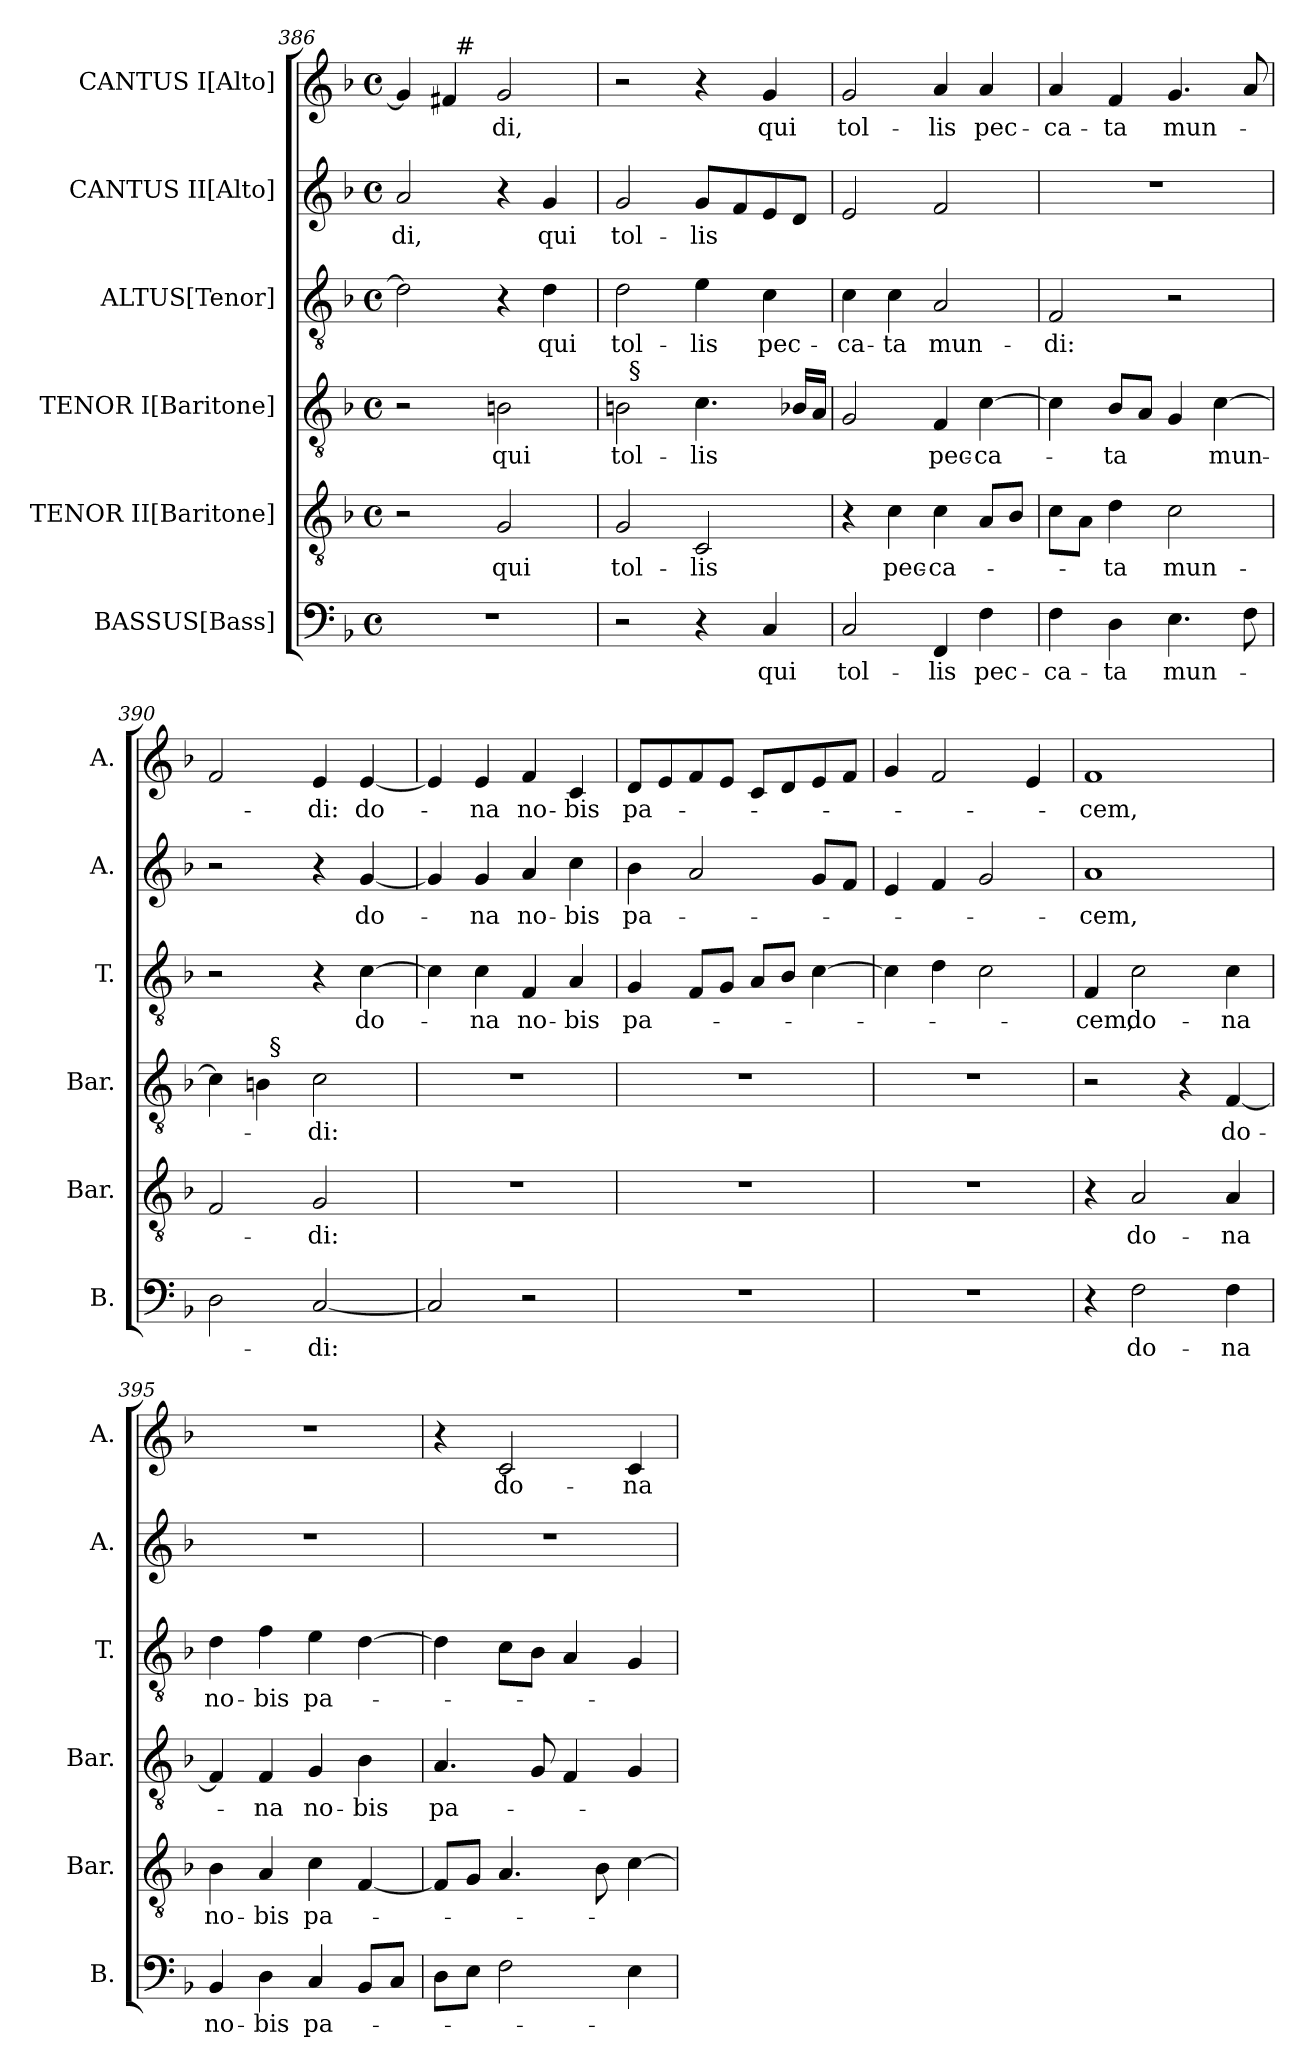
**kern	**text	**kern	**text	**kern	**text	**kern	**text	**kern	**text	**kern	**text
*part6	*part6	*part5	*part5	*part4	*part4	*part3	*part3	*part2	*part2	*part1	*part1
*staff6	*staff6	*staff5	*staff5	*staff4	*staff4	*staff3	*staff3	*staff2	*staff2	*staff1	*staff1
*I"BASSUS[Bass]	*	*I"TENOR II[Baritone]	*	*I"TENOR I[Baritone]	*	*I"ALTUS[Tenor]	*	*I"CANTUS II[Alto]	*	*I"CANTUS I[Alto]	*
*I'B.	*	*I'Bar.	*	*I'Bar.	*	*I'T.	*	*I'A.	*	*I'A.	*
*clefF4	*	*clefGv2	*	*clefGv2	*	*clefGv2	*	*clefG2	*	*clefG2	*
*	*	*ITrd7c12	*	*ITrd7c12	*	*ITrd7c12	*	*	*	*	*
*k[b-]	*	*k[b-]	*	*k[b-]	*	*k[b-]	*	*k[b-]	*	*k[b-]	*
*F:	*	*F:	*	*F:	*	*F:	*	*F:	*	*F:	*
*M4/4	*	*M4/4	*	*M4/4	*	*M4/4	*	*M4/4	*	*M4/4	*
*met(c)	*	*met(c)	*	*met(c)	*	*met(c)	*	*met(c)	*	*met(c)	*
=386	=386	=386	=386	=386	=386	=386	=386	=386	=386	=386	=386
!	!	!	!	!	!	!	!	!	!LO:LY:b	!	!
*	*	*	*	*	*	*	*	*	*	*^	*
1r	.	2r	.	2r	.	2D\]	.	2a/	-di,	4g/]	4ryy	.
.	.	.	.	.	.	.	.	.	.	4f#/	32ryy	.
!	!	!	!	!	!	!	!	!	!	!	!LO:TX:a:t=#	!
.	.	.	.	.	.	.	.	.	.	.	2ryy	.
!	!	!	!LO:LY:b	!	!LO:LY:b	!	!	!	!	!	!	!LO:LY:b
.	.	2GG/	qui	2BBn\	qui	4r	.	4r	.	2g/	.	-di,
!	!	!	!	!	!	!	!LO:LY:b	!	!LO:LY:b	!	!	!
.	.	.	.	.	.	4D\	qui	4g/	qui	.	.	.
.	.	.	.	.	.	.	.	.	.	.	8..ryy	.
=387	=387	=387	=387	=387	=387	=387	=387	=387	=387	=387	=387	=387
!	!	!	!LO:LY:b	!	!LO:LY:b	!	!LO:LY:b	!	!LO:LY:b	!	!	!
*	*	*	*	*^	*	*	*	*	*	*v	*v	*
2r	.	2GG/	tol-	2BB\	32ryy	tol-	2D\	tol-	2g/	tol-	2r	.
!	!	!	!	!	!LO:TX:a:t=§	!	!	!	!	!	!	!
.	.	.	.	.	2ryy	.	.	.	.	.	.	.
!	!	!	!LO:LY:b	!	!	!LO:LY:b	!	!LO:LY:b	!	!LO:LY:b	!	!
4r	.	2CC/	-lis	4.C\	.	-lis	4E\	-lis	8g/L	-lis	4r	.
.	.	.	.	.	4...ryy	.	.	.	.	.	.	.
.	.	.	.	.	.	.	.	.	8f/	.	.	.
!	!LO:LY:b	!	!	!	!	!	!	!LO:LY:b	!	!	!	!LO:LY:b
4C/	qui	.	.	.	.	.	4C\	pec-	8e/	.	4g/	qui
.	.	.	.	16BB-/LL	.	.	.	.	8d/J	.	.	.
.	.	.	.	16AA/JJ	.	.	.	.	.	.	.	.
=388	=388	=388	=388	=388	=388	=388	=388	=388	=388	=388	=388	=388
!	!LO:LY:b	!	!	!	!	!	!	!LO:LY:b	!	!	!	!LO:LY:b
*	*	*	*	*v	*v	*	*	*	*	*	*	*
2C/	tol-	4r	.	2GG/	.	4C\	-ca-	2e/	.	2g/	tol-
!	!	!	!LO:LY:b	!	!	!	!LO:LY:b	!	!	!	!
.	.	4C\	pec-	.	.	4C\	-ta	.	.	.	.
!	!LO:LY:b	!	!LO:LY:b	!	!LO:LY:b	!	!LO:LY:b	!	!	!	!LO:LY:b
4FF/	-lis	4C\	-ca-	4FF/	pec-	2AA/	mun-	2f/	.	4a/	-lis
!	!LO:LY:b	!	!	!	!LO:LY:b	!	!	!	!	!	!LO:LY:b
4F\	pec-	8AA/L	.	[>4C\	-ca-	.	.	.	.	4a/	pec-
.	.	8BB-/J	.	.	.	.	.	.	.	.	.
!!LO:PB:g=z
=389	=389	=389	=389	=389	=389	=389	=389	=389	=389	=389	=389
!	!LO:LY:b	!	!	!	!	!	!LO:LY:b	!	!	!	!LO:LY:b
4F\	-ca-	8C\L	.	4C\]	.	2FF/	-di:	1r	.	4a/	-ca-
.	.	8AA\J	.	.	.	.	.	.	.	.	.
!	!LO:LY:b	!	!LO:LY:b	!	!LO:LY:b	!	!	!	!	!	!LO:LY:b
4D\	-ta	4D\	-ta	8BB-/L	-ta	.	.	.	.	4f/	-ta
.	.	.	.	8AA/J	.	.	.	.	.	.	.
!	!LO:LY:b	!	!LO:LY:b	!	!	!	!	!	!	!	!LO:LY:b
4.E\	mun-	2C\	mun-	4GG/	.	2r	.	.	.	4.g/	mun-
!	!	!	!	!	!LO:LY:b	!	!	!	!	!	!
.	.	.	.	[>4C\	mun-	.	.	.	.	.	.
8F\	.	.	.	.	.	.	.	.	.	8a/	.
=390	=390	=390	=390	=390	=390	=390	=390	=390	=390	=390	=390
*	*	*	*	*^	*	*	*	*	*	*	*
2D\	.	2FF/	.	4C\]	4ryy	.	2r	.	2r	.	2f/	.
.	.	.	.	4BB\	32ryy	.	.	.	.	.	.	.
!	!	!	!	!	!LO:TX:a:t=§	!	!	!	!	!	!	!
.	.	.	.	.	2ryy	.	.	.	.	.	.	.
!	!LO:LY:b	!	!LO:LY:b	!	!	!LO:LY:b	!	!	!	!	!	!LO:LY:b
[<2C/	-di:	2GG/	-di:	2C\	.	-di:	4r	.	4r	.	4e/	-di:
!	!	!	!	!	!	!	!	!LO:LY:b	!	!LO:LY:b	!	!LO:LY:b
.	.	.	.	.	.	.	[>4C\	do-	[<4g/	do-	[<4e/	do-
.	.	.	.	.	8..ryy	.	.	.	.	.	.	.
*	*	*	*	*v	*v	*	*	*	*	*	*	*
=391	=391	=391	=391	=391	=391	=391	=391	=391	=391	=391	=391
2C/]	.	1r	.	1r	.	4C\]	.	4g/]	.	4e/]	.
!	!	!	!	!	!	!	!LO:LY:b	!	!LO:LY:b	!	!LO:LY:b
.	.	.	.	.	.	4C\	-na	4g/	-na	4e/	-na
!	!	!	!	!	!	!	!LO:LY:b	!	!LO:LY:b	!	!LO:LY:b
2r	.	.	.	.	.	4FF/	no-	4a/	no-	4f/	no-
!	!	!	!	!	!	!	!LO:LY:b	!	!LO:LY:b	!	!LO:LY:b
.	.	.	.	.	.	4AA/	-bis	4cc\	-bis	4c/	-bis
=392	=392	=392	=392	=392	=392	=392	=392	=392	=392	=392	=392
!	!	!	!	!	!	!	!LO:LY:b	!	!LO:LY:b	!	!LO:LY:b
1r	.	1r	.	1r	.	4GG/	pa-	4b-\	pa-	8d/L	pa-
.	.	.	.	.	.	.	.	.	.	8e/	.
.	.	.	.	.	.	8FF/L	.	2a/	.	8f/	.
.	.	.	.	.	.	8GG/J	.	.	.	8e/J	.
.	.	.	.	.	.	8AA/L	.	.	.	8c/L	.
.	.	.	.	.	.	8BB-/J	.	.	.	8d/	.
.	.	.	.	.	.	[>4C\	.	8g/L	.	8e/	.
.	.	.	.	.	.	.	.	8f/J	.	8f/J	.
=393	=393	=393	=393	=393	=393	=393	=393	=393	=393	=393	=393
1r	.	1r	.	1r	.	4C\]	.	4e/	.	4g/	.
.	.	.	.	.	.	4D\	.	4f/	.	2f/	.
.	.	.	.	.	.	2C\	.	2g/	.	.	.
.	.	.	.	.	.	.	.	.	.	4e/	.
=394	=394	=394	=394	=394	=394	=394	=394	=394	=394	=394	=394
!	!	!	!	!	!	!	!LO:LY:b	!	!LO:LY:b	!	!LO:LY:b
4r	.	4r	.	2r	.	4FF/	-cem,	1a	-cem,	1f	-cem,
!	!LO:LY:b	!	!LO:LY:b	!	!	!	!LO:LY:b	!	!	!	!
2F\	do-	2AA/	do-	.	.	2C\	do-	.	.	.	.
.	.	.	.	4r	.	.	.	.	.	.	.
!	!LO:LY:b	!	!LO:LY:b	!	!LO:LY:b	!	!LO:LY:b	!	!	!	!
4F\	-na	4AA/	-na	[<4FF/	do-	4C\	-na	.	.	.	.
!!LO:LB:g=z
=395	=395	=395	=395	=395	=395	=395	=395	=395	=395	=395	=395
!	!LO:LY:b	!	!LO:LY:b	!	!	!	!LO:LY:b	!	!	!	!
4BB-/	no-	4BB-\	no-	4FF/]	.	4D\	no-	1r	.	1r	.
!	!LO:LY:b	!	!LO:LY:b	!	!LO:LY:b	!	!LO:LY:b	!	!	!	!
4D\	-bis	4AA/	-bis	4FF/	-na	4F\	-bis	.	.	.	.
!	!LO:LY:b	!	!LO:LY:b	!	!LO:LY:b	!	!LO:LY:b	!	!	!	!
4C/	pa-	4C\	pa-	4GG/	no-	4E\	pa-	.	.	.	.
!	!	!	!	!	!LO:LY:b	!	!	!	!	!	!
8BB-/L	.	[<4FF/	.	4BB-\	-bis	[>4D\	.	.	.	.	.
8C/J	.	.	.	.	.	.	.	.	.	.	.
=396	=396	=396	=396	=396	=396	=396	=396	=396	=396	=396	=396
!	!	!	!	!	!LO:LY:b	!	!	!	!	!	!
8D\L	.	8FF/L]	.	4.AA/	pa-	4D\]	.	1r	.	4r	.
8E\J	.	8GG/J	.	.	.	.	.	.	.	.	.
!	!	!	!	!	!	!	!	!	!	!	!LO:LY:b
2F\	.	4.AA/	.	.	.	8C\L	.	.	.	2c/	do-
.	.	.	.	8GG/	.	8BB-\J	.	.	.	.	.
.	.	.	.	4FF/	.	4AA/	.	.	.	.	.
.	.	8BB-\	.	.	.	.	.	.	.	.	.
!	!	!	!	!	!	!	!	!	!	!	!LO:LY:b
4E\	.	[>4C\	.	4GG/	.	4GG/	.	.	.	4c/	-na
=	=	=	=	=	=	=	=	=	=	=	=
*-	*-	*-	*-	*-	*-	*-	*-	*-	*-	*-	*-
